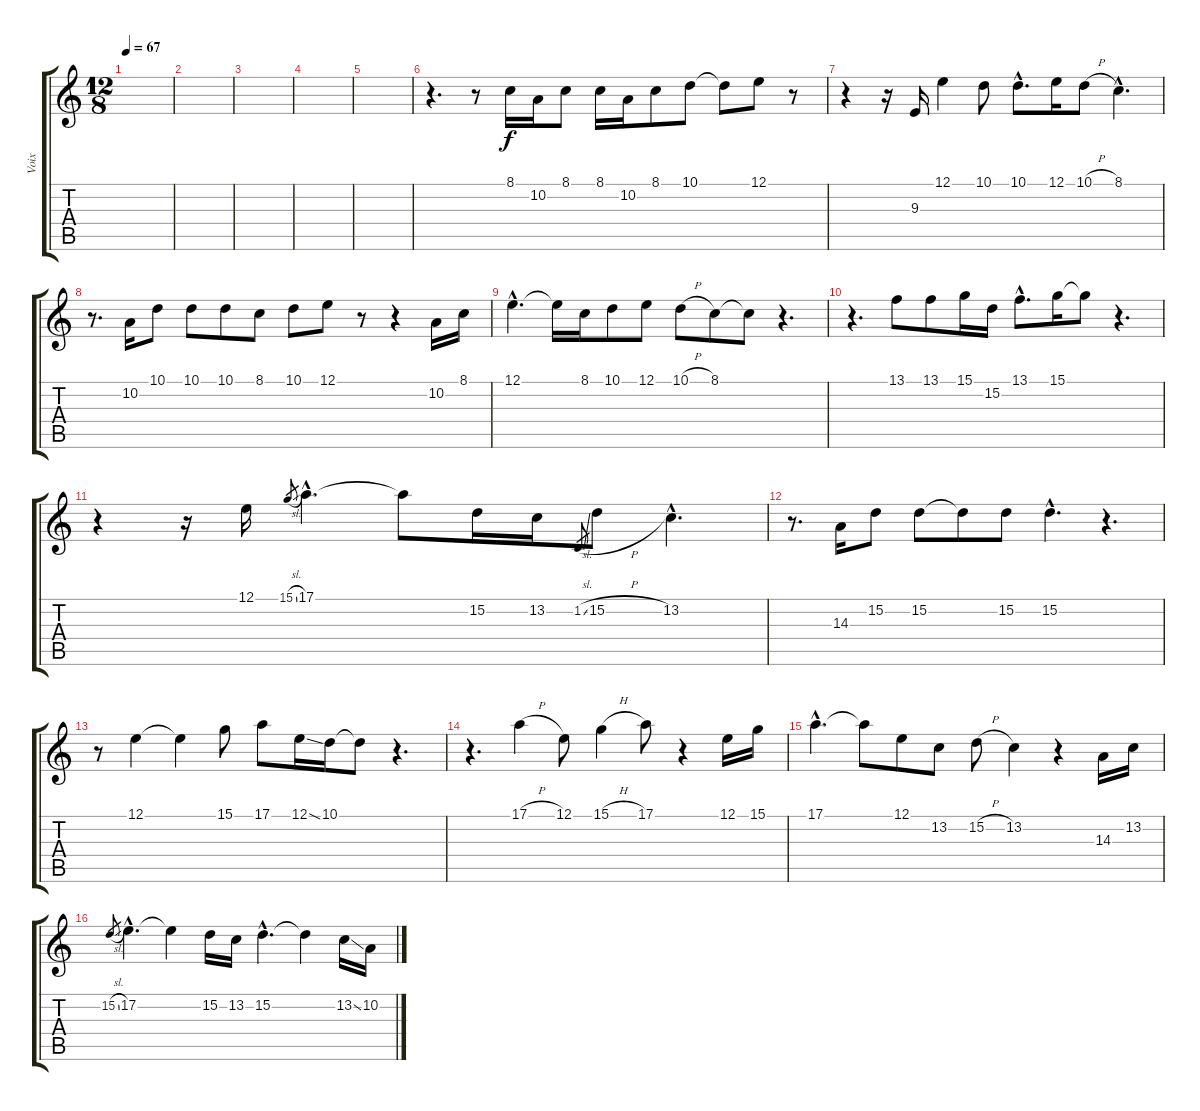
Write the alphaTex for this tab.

\track ("Voix" "Voix") {instrument accordion}
\staff {score tabs}
\tuning (E4 B3 G3 D3 A2 E2) {hide}
\ts (12 8)
\tempo 67
\clef g2
\ks c
|
|
|
|
|
r.4{d} r.8 8.1.16 10.2.16 8.1.8 8.1.16 10.2.16 8.1.8 10.1.8 10.1{t}.8 12.1.8 r.8 |
r.4 r.16 9.3.16 12.1.4 10.1.8 10.1{hac}.8{d} 12.1.16 10.1{h}.8 8.1{hac}.4{d} |
r.8{d} 10.2.16 10.1.8 10.1.8 10.1.8 8.1.8 10.1.8 12.1.8 r.8 r.4 10.2.16 8.1.16 |
12.1{hac}.4{d} 12.1{t}.16 8.1.16 10.1.8 12.1.8 10.1{h}.8 8.1.8 8.1{t}.8 r.4{d} |
r.4{d} 13.1.8 13.1.8 15.1.16 15.2.16 13.1{hac}.8{d} 15.1.16 15.1{t}.8 r.4{d} |
r.4 r.16 12.1.16 15.1{sl}.8{gr} 17.1{hac}.4{d} 17.1{t}.8 15.2.16 13.2.16 1.2{sl}.8{gr} 15.2{h}.8 13.2{hac}.4{d} |
r.8{d} 14.3.16 15.2.8 15.2.8 15.2{t}.8 15.2.8 15.2{hac}.4{d} r.4{d} |
r.8 12.1.4 12.1{t}.4 15.1.8 17.1.8 12.1{ss}.16 10.1.16 10.1{t}.8 r.4{d} |
r.4{d} 17.1{h}.4 12.1.8 15.1{h}.4 17.1.8 r.4 12.1.16 15.1.16 |
17.1{hac}.4{d} 17.1{t}.8 12.1.8 13.2.8 15.2{h}.8 13.2.4 r.4 14.3.16 13.2.16 |
15.2{sl}.8{gr} 17.2{hac}.4{d} 17.2{t}.4 15.2.16 13.2.16 15.2{hac}.4{d} 15.2{t}.4 13.2{ss}.16 10.2.16
